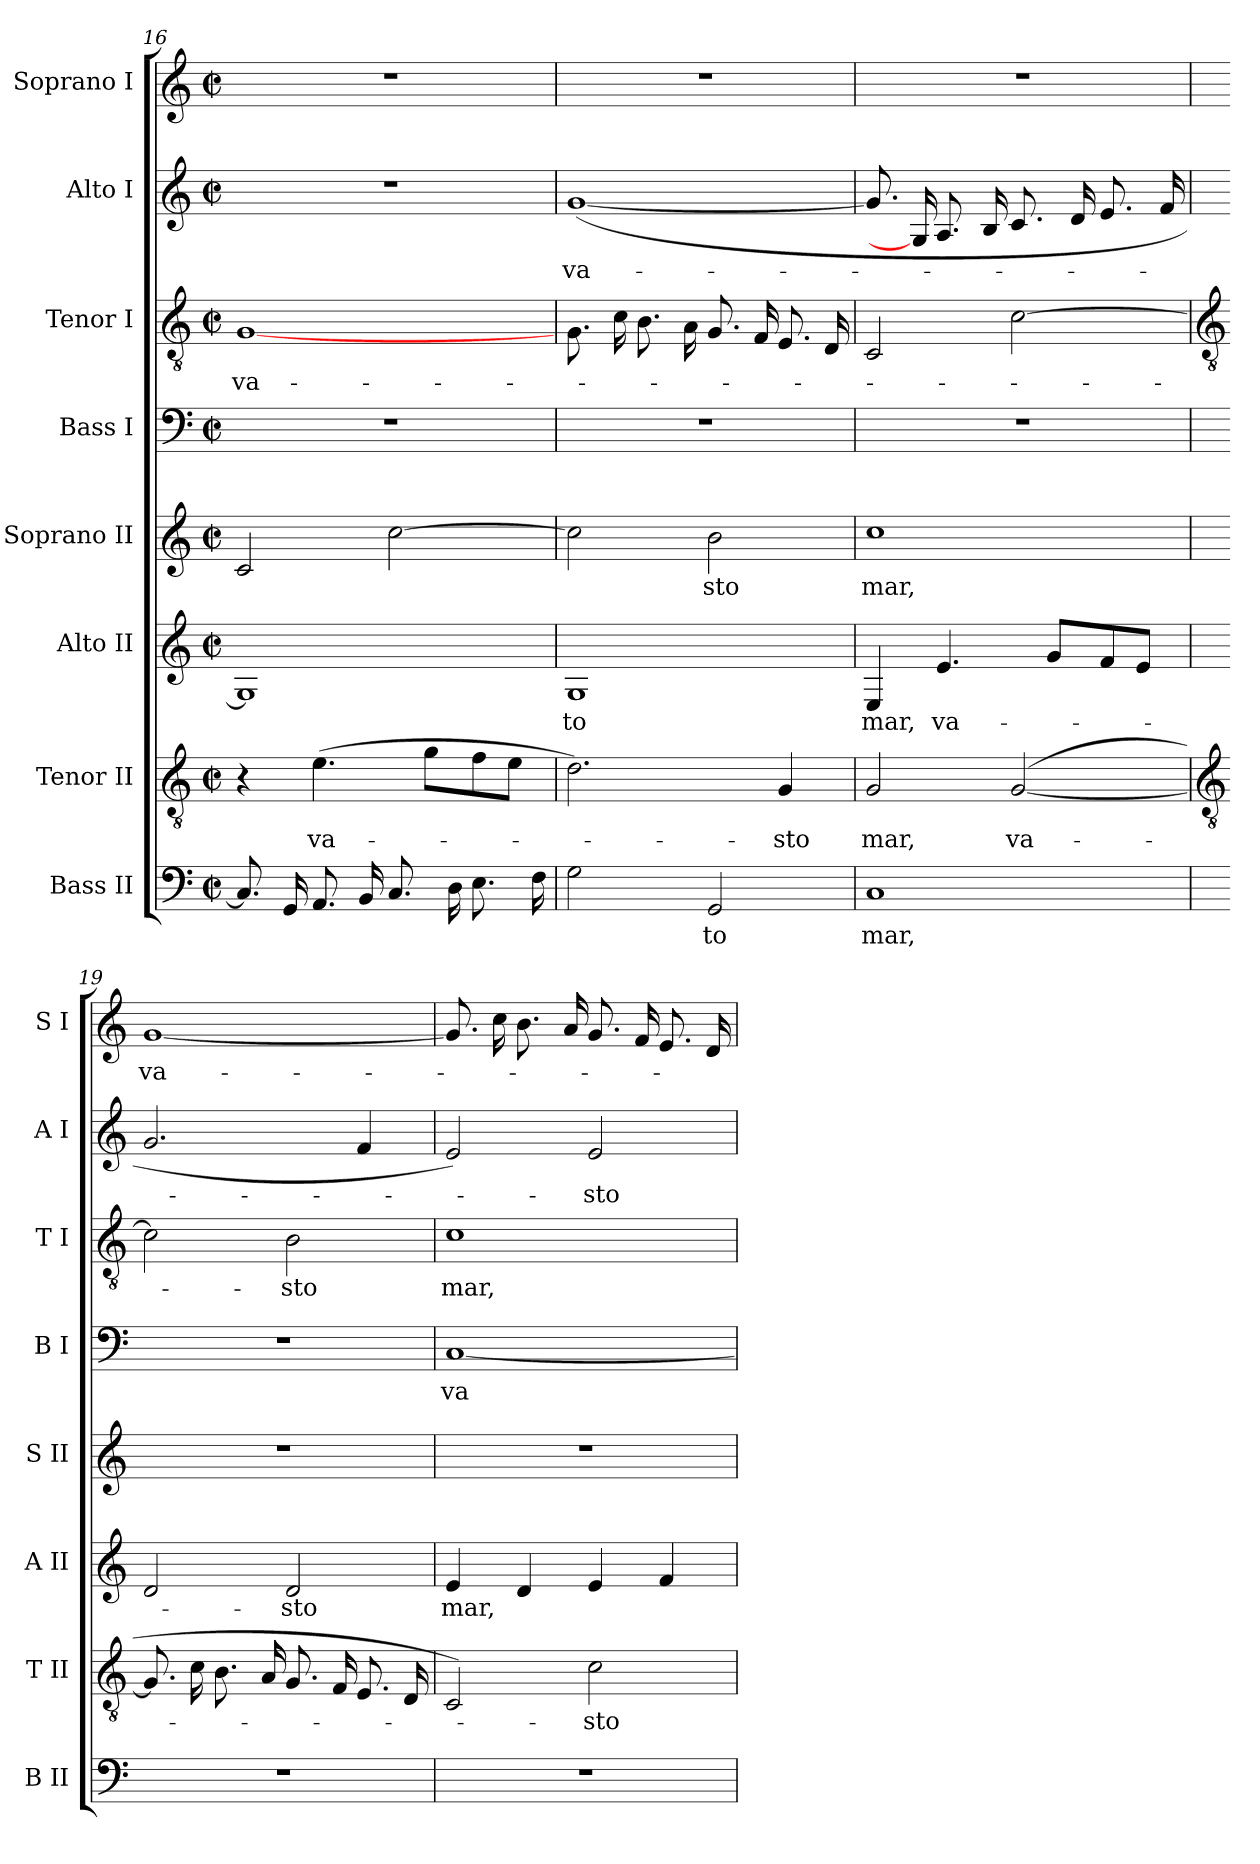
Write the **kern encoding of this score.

**kern	**text	**kern	**text	**kern	**text	**kern	**text	**kern	**text	**kern	**text	**kern	**text	**kern	**text
*part8	*part8	*part7	*part7	*part6	*part6	*part5	*part5	*part4	*part4	*part3	*part3	*part2	*part2	*part1	*part1
*staff8	*staff8	*staff7	*staff7	*staff6	*staff6	*staff5	*staff5	*staff4	*staff4	*staff3	*staff3	*staff2	*staff2	*staff1	*staff1
*I"Bass II	*	*I"Tenor II	*	*I"Alto II	*	*I"Soprano II	*	*I"Bass I	*	*I"Tenor I	*	*I"Alto I	*	*I"Soprano I	*
*I'B II	*	*I'T II	*	*I'A II	*	*I'S II	*	*I'B I	*	*I'T I	*	*I'A I	*	*I'S I	*
*clefF4	*	*clefGv2	*	*clefG2	*	*clefG2	*	*clefF4	*	*clefGv2	*	*clefG2	*	*clefG2	*
*k[]	*	*k[]	*	*k[]	*	*k[]	*	*k[]	*	*k[]	*	*k[]	*	*k[]	*
*C:	*	*C:	*	*C:	*	*C:	*	*C:	*	*C:	*	*C:	*	*C:	*
*M2/2	*	*M2/2	*	*M2/2	*	*M2/2	*	*M2/2	*	*M2/2	*	*M2/2	*	*M2/2	*
*met(c|)	*	*met(c|)	*	*met(c|)	*	*met(c|)	*	*met(c|)	*	*met(c|)	*	*met(c|)	*	*met(c|)	*
=16	=16	=16	=16	=16	=16	=16	=16	=16	=16	=16	=16	=16	=16	=16	=16
!	!	!	!	!	!	!	!	!	!	!	!LO:LY:b	!	!	!	!
8.CL]	.	4r	.	1G]	.	2c	.	1r	.	[1G	va-	1r	.	1r	.
16GGL	.	.	.	.	.	.	.	.	.	.	.	.	.	.	.
!	!	!	!LO:LY:b	!	!	!	!	!	!	!	!	!	!	!	!
8.AA	.	(>4.e	va-	.	.	.	.	.	.	.	.	.	.	.	.
16BBJ	.	.	.	.	.	.	.	.	.	.	.	.	.	.	.
8.CL	.	.	.	.	.	[2cc	.	.	.	.	.	.	.	.	.
.	.	8gL	.	.	.	.	.	.	.	.	.	.	.	.	.
16DL	.	.	.	.	.	.	.	.	.	.	.	.	.	.	.
8.E	.	8f	.	.	.	.	.	.	.	.	.	.	.	.	.
.	.	8eJ	.	.	.	.	.	.	.	.	.	.	.	.	.
16FJ	.	.	.	.	.	.	.	.	.	.	.	.	.	.	.
=17	=17	=17	=17	=17	=17	=17	=17	=17	=17	=17	=17	=17	=17	=17	=17
!	!	!	!	!	!LO:LY:b	!	!	!	!	!	!	!	!LO:LY:b	!	!
2G	.	2.d)	.	1G	to	2cc]	.	1r	.	8.G\L	.	(<[1g	va-	1r	.
.	.	.	.	.	.	.	.	.	.	16c\L	.	.	.	.	.
.	.	.	.	.	.	.	.	.	.	8.B\	.	.	.	.	.
.	.	.	.	.	.	.	.	.	.	16A\J	.	.	.	.	.
!	!LO:LY:b	!	!	!	!	!	!LO:LY:b	!	!	!	!	!	!	!	!
2GG	to	.	.	.	.	2b	sto	.	.	8.GL	.	.	.	.	.
.	.	.	.	.	.	.	.	.	.	16FL	.	.	.	.	.
!	!	!	!LO:LY:b	!	!	!	!	!	!	!	!	!	!	!	!
.	.	4G	sto	.	.	.	.	.	.	8.E	.	.	.	.	.
.	.	.	.	.	.	.	.	.	.	16DJ	.	.	.	.	.
=18	=18	=18	=18	=18	=18	=18	=18	=18	=18	=18	=18	=18	=18	=18	=18
!	!LO:LY:b	!	!LO:LY:b	!	!LO:LY:b	!	!LO:LY:b	!	!	!	!	!	!	!	!
1C	mar,	2G	mar,	4E	mar,	1cc	mar,	1r	.	2C	.	8.gL]	.	1r	.
.	.	.	.	.	.	.	.	.	.	.	.	16GL]	.	.	.
!	!	!	!	!	!LO:LY:b	!	!	!	!	!	!	!	!	!	!
.	.	.	.	4.e	va-	.	.	.	.	.	.	8.A	.	.	.
.	.	.	.	.	.	.	.	.	.	.	.	16BJ	.	.	.
!	!	!	!LO:LY:b	!	!	!	!	!	!	!	!	!	!	!	!
.	.	(<[2G	va-	.	.	.	.	.	.	[2c	.	8.cL	.	.	.
.	.	.	.	8gL	.	.	.	.	.	.	.	.	.	.	.
.	.	.	.	.	.	.	.	.	.	.	.	16dL	.	.	.
.	.	.	.	8f	.	.	.	.	.	.	.	8.e	.	.	.
.	.	.	.	8eJ	.	.	.	.	.	.	.	.	.	.	.
.	.	.	.	.	.	.	.	.	.	.	.	16fJ	.	.	.
!!LO:LB:g=z
=19	=19	=19	=19	=19	=19	=19	=19	=19	=19	=19	=19	=19	=19	=19	=19
*	*	*clefGv2	*	*	*	*	*	*	*	*clefGv2	*	*	*	*	*
!	!	!	!	!	!	!	!	!	!	!	!	!	!	!	!LO:LY:b
1r	.	8.GL]	.	2d	.	1r	.	1r	.	2c]	.	2.g	.	[1g	va-
.	.	16cL	.	.	.	.	.	.	.	.	.	.	.	.	.
.	.	8.B	.	.	.	.	.	.	.	.	.	.	.	.	.
.	.	16AJ	.	.	.	.	.	.	.	.	.	.	.	.	.
!	!	!	!	!	!LO:LY:b	!	!	!	!	!	!LO:LY:b	!	!	!	!
.	.	8.GL	.	2d	sto	.	.	.	.	2B	sto	.	.	.	.
.	.	16FL	.	.	.	.	.	.	.	.	.	.	.	.	.
.	.	8.E	.	.	.	.	.	.	.	.	.	4f	.	.	.
.	.	16DJ	.	.	.	.	.	.	.	.	.	.	.	.	.
=20	=20	=20	=20	=20	=20	=20	=20	=20	=20	=20	=20	=20	=20	=20	=20
!	!	!	!	!	!LO:LY:b	!	!	!	!LO:LY:b	!	!LO:LY:b	!	!	!	!
1r	.	2C)	.	4e	mar,	1r	.	[1C	va-	1c	mar,	2e)	.	8.gL]	.
.	.	.	.	.	.	.	.	.	.	.	.	.	.	16ccL	.
.	.	.	.	4d	.	.	.	.	.	.	.	.	.	8.b	.
.	.	.	.	.	.	.	.	.	.	.	.	.	.	16aJ	.
!	!	!	!LO:LY:b	!	!	!	!	!	!	!	!	!	!LO:LY:b	!	!
.	.	2c	sto	4e	.	.	.	.	.	.	.	2e	sto	8.gL	.
.	.	.	.	.	.	.	.	.	.	.	.	.	.	16fL	.
.	.	.	.	4f	.	.	.	.	.	.	.	.	.	8.e	.
.	.	.	.	.	.	.	.	.	.	.	.	.	.	16dJ	.
=	=	=	=	=	=	=	=	=	=	=	=	=	=	=	=
*-	*-	*-	*-	*-	*-	*-	*-	*-	*-	*-	*-	*-	*-	*-	*-
